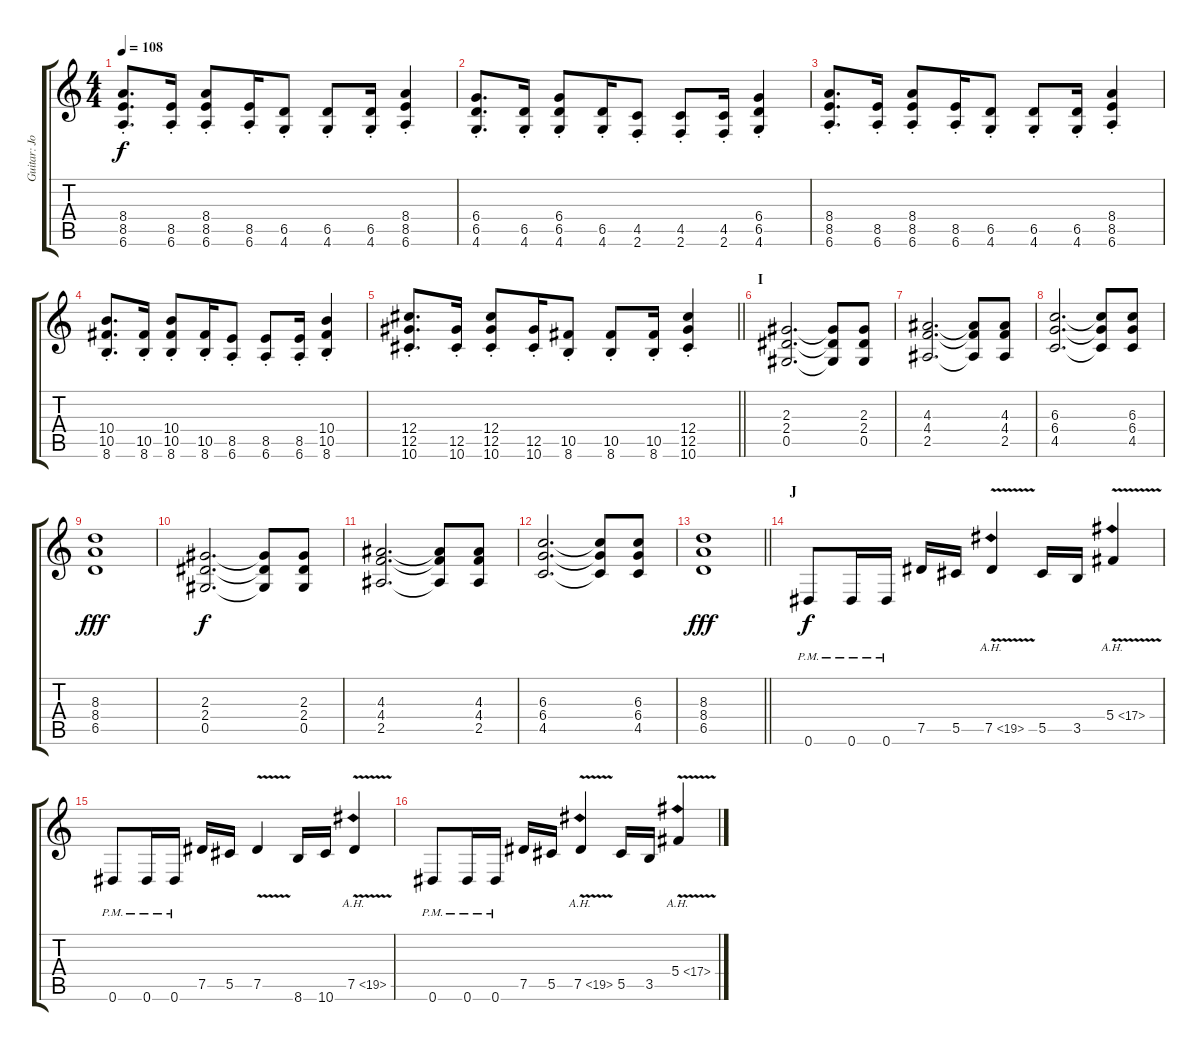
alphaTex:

\track ("Guitar: Jon" "Guitar: Jo") {instrument distortionguitar}
\staff {score tabs}
\tuning (Eb4 Bb3 Gb3 Db3 Ab2 Eb2) {hide}
\ts (4 4)
\tempo 108
\clef g2
\ks c
(8.4{st} 8.5{st} 6.6{st}).8{d dy f} (8.5{st} 6.6{st}).16 (8.4{st} 8.5{st} 6.6{st}).8 (8.5{st} 6.6{st}).16 (6.5{st} 4.6{st}).8 (6.5{st} 4.6{st}).8 (6.5{st} 4.6{st}).16 (8.4{st} 8.5{st} 6.6{st}).4 |
(6.4{st} 6.5{st} 4.6{st}).8{d} (6.5{st} 4.6{st}).16 (6.4{st} 6.5{st} 4.6{st}).8 (6.5{st} 4.6{st}).16 (4.5{st} 2.6{st}).8 (4.5{st} 2.6{st}).8 (4.5{st} 2.6{st}).16 (6.4{st} 6.5{st} 4.6{st}).4 |
(8.4{st} 8.5{st} 6.6{st}).8{d} (8.5{st} 6.6{st}).16 (8.4{st} 8.5{st} 6.6{st}).8 (8.5{st} 6.6{st}).16 (6.5{st} 4.6{st}).8 (6.5{st} 4.6{st}).8 (6.5{st} 4.6{st}).16 (8.4{st} 8.5{st} 6.6{st}).4 |
(10.4{st} 10.5{st} 8.6{st}).8{d} (10.5{st} 8.6{st}).16 (10.4{st} 10.5{st} 8.6{st}).8 (10.5{st} 8.6{st}).16 (8.5{st} 6.6{st}).8 (8.5{st} 6.6{st}).8 (8.5{st} 6.6{st}).16 (10.4{st} 10.5{st} 8.6{st}).4 |
\barLineRight lightlight
(12.4{st} 12.5{st} 10.6{st}).8{d} (12.5{st} 10.6{st}).16 (12.4{st} 12.5{st} 10.6{st}).8 (12.5{st} 10.6{st}).16 (10.5{st} 8.6{st}).8 (10.5{st} 8.6{st}).8 (10.5{st} 8.6{st}).16 (12.4{st} 12.5{st} 10.6{st}).4 |
\section ("" "I")
(2.3 2.4 0.5).2{d} (2.3{t} 2.4{t} 0.5{t}).8 (2.3 2.4 0.5).8 |
(4.3 4.4 2.5).2{d} (4.3{t} 4.4{t} 2.5{t}).8 (4.3 4.4 2.5).8 |
(6.3 6.4 4.5).2{d} (6.3{t} 6.4{t} 4.5{t}).8 (6.3 6.4 4.5).8 |
(8.3 8.4 6.5).1{dy fff} |
(2.3 2.4 0.5).2{d dy f} (2.3{t} 2.4{t} 0.5{t}).8 (2.3 2.4 0.5).8 |
(4.3 4.4 2.5).2{d} (4.3{t} 4.4{t} 2.5{t}).8 (4.3 4.4 2.5).8 |
(6.3 6.4 4.5).2{d} (6.3{t} 6.4{t} 4.5{t}).8 (6.3 6.4 4.5).8 |
\barLineRight lightlight
(8.3 8.4 6.5).1{dy fff} |
\section ("" "J")
0.6{pm}.8{dy f} 0.6{pm}.16 0.6{pm}.16 7.5.16 5.5.16 7.5{ah 12 v}.4 5.5.16 3.5.16 5.4{ah 12 v}.4 |
0.6{pm}.8 0.6{pm}.16 0.6{pm}.16 7.5.16 5.5.16 7.5{v}.4 8.6.16 10.6.16 7.5{ah 12 v}.4 |
0.6{pm}.8 0.6{pm}.16 0.6{pm}.16 7.5.16 5.5.16 7.5{ah 12 v}.4 5.5.16 3.5.16 5.4{ah 12 v}.4
